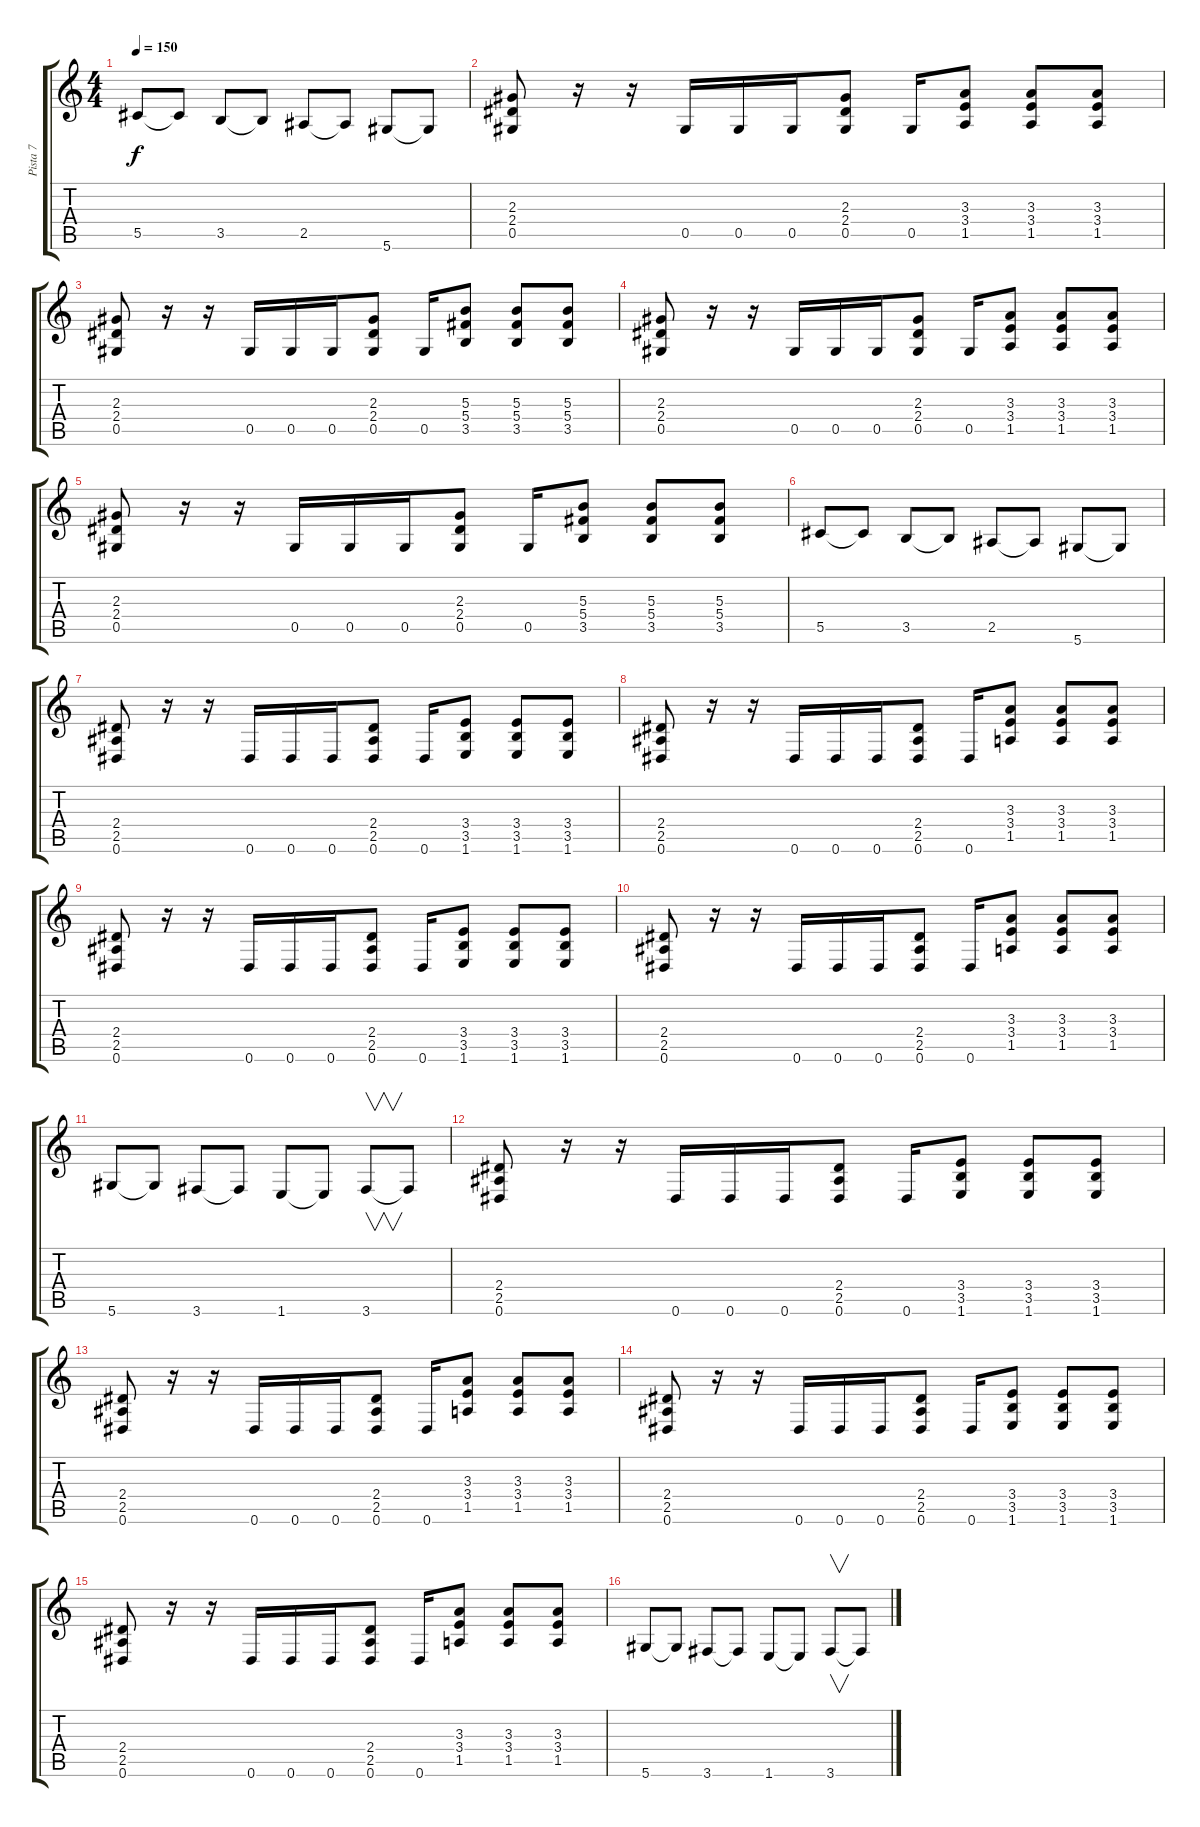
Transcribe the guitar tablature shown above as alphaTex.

\track ("Pista 7" "Pista 7") {instrument distortionguitar}
\staff {score tabs}
\tuning (Eb4 Bb3 Gb3 Db3 Ab2 Eb2) {hide}
\ts (4 4)
\tempo 150
\clef g2
\ks c
5.5.8{dy f} 5.5{t}.8 3.5.8 3.5{t}.8 2.5.8 2.5{t}.8 5.6.8 5.6{t}.8 |
(2.3 2.4 0.5).8 r.16 r.16 0.5.16 0.5.16 0.5.16 (2.3 2.4 0.5).8 0.5.16 (3.3 3.4 1.5).8 (3.3 3.4 1.5).8 (3.3 3.4 1.5).8 |
(2.3 2.4 0.5).8 r.16 r.16 0.5.16 0.5.16 0.5.16 (2.3 2.4 0.5).8 0.5.16 (5.3 5.4 3.5).8 (5.3 5.4 3.5).8 (5.3 5.4 3.5).8 |
(2.3 2.4 0.5).8 r.16 r.16 0.5.16 0.5.16 0.5.16 (2.3 2.4 0.5).8 0.5.16 (3.3 3.4 1.5).8 (3.3 3.4 1.5).8 (3.3 3.4 1.5).8 |
(2.3 2.4 0.5).8 r.16 r.16 0.5.16 0.5.16 0.5.16 (2.3 2.4 0.5).8 0.5.16 (5.3 5.4 3.5).8 (5.3 5.4 3.5).8 (5.3 5.4 3.5).8 |
5.5.8 5.5{t}.8 3.5.8 3.5{t}.8 2.5.8 2.5{t}.8 5.6.8 5.6{t}.8 |
(2.4 2.5 0.6).8 r.16 r.16 0.6.16 0.6.16 0.6.16 (2.4 2.5 0.6).8 0.6.16 (3.4 3.5 1.6).8 (3.4 3.5 1.6).8 (3.4 3.5 1.6).8 |
(2.4 2.5 0.6).8 r.16 r.16 0.6.16 0.6.16 0.6.16 (2.4 2.5 0.6).8 0.6.16 (3.3 3.4 1.5).8 (3.3 3.4 1.5).8 (3.3 3.4 1.5).8 |
(2.4 2.5 0.6).8 r.16 r.16 0.6.16 0.6.16 0.6.16 (2.4 2.5 0.6).8 0.6.16 (3.4 3.5 1.6).8 (3.4 3.5 1.6).8 (3.4 3.5 1.6).8 |
(2.4 2.5 0.6).8 r.16 r.16 0.6.16 0.6.16 0.6.16 (2.4 2.5 0.6).8 0.6.16 (3.3 3.4 1.5).8 (3.3 3.4 1.5).8 (3.3 3.4 1.5).8 |
5.6.8 5.6{t}.8 3.6.8 3.6{t}.8 1.6.8 1.6{t}.8 3.6.8{v} 3.6{t}.8 |
(2.4 2.5 0.6).8 r.16 r.16 0.6.16 0.6.16 0.6.16 (2.4 2.5 0.6).8 0.6.16 (3.4 3.5 1.6).8 (3.4 3.5 1.6).8 (3.4 3.5 1.6).8 |
(2.4 2.5 0.6).8 r.16 r.16 0.6.16 0.6.16 0.6.16 (2.4 2.5 0.6).8 0.6.16 (3.3 3.4 1.5).8 (3.3 3.4 1.5).8 (3.3 3.4 1.5).8 |
(2.4 2.5 0.6).8 r.16 r.16 0.6.16 0.6.16 0.6.16 (2.4 2.5 0.6).8 0.6.16 (3.4 3.5 1.6).8 (3.4 3.5 1.6).8 (3.4 3.5 1.6).8 |
(2.4 2.5 0.6).8 r.16 r.16 0.6.16 0.6.16 0.6.16 (2.4 2.5 0.6).8 0.6.16 (3.3 3.4 1.5).8 (3.3 3.4 1.5).8 (3.3 3.4 1.5).8 |
5.6.8 5.6{t}.8 3.6.8 3.6{t}.8 1.6.8 1.6{t}.8 3.6.8{v} 3.6{t}.8
